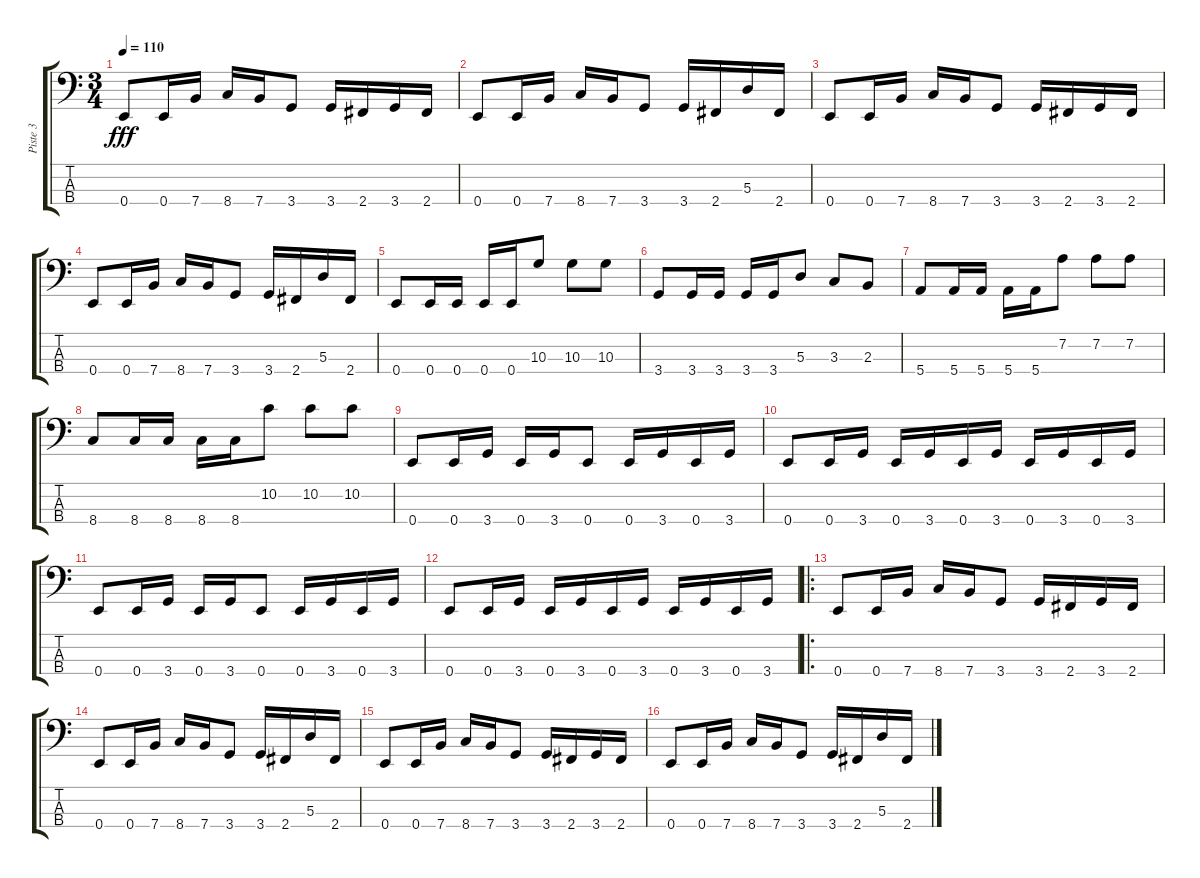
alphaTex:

\track ("Piste 3" "Piste 3") {instrument electricbassfinger}
\staff {score tabs}
\tuning (G2 D2 A1 E1) {hide}
\ts (3 4)
\tempo 110
\clef f4
\ks c
0.4.8{dy fff} 0.4.16 7.4.16 8.4.16 7.4.16 3.4.8 3.4.16 2.4.16 3.4.16 2.4.16 |
0.4.8 0.4.16 7.4.16 8.4.16 7.4.16 3.4.8 3.4.16 2.4.16 5.3.16 2.4.16 |
0.4.8 0.4.16 7.4.16 8.4.16 7.4.16 3.4.8 3.4.16 2.4.16 3.4.16 2.4.16 |
0.4.8 0.4.16 7.4.16 8.4.16 7.4.16 3.4.8 3.4.16 2.4.16 5.3.16 2.4.16 |
0.4.8 0.4.16 0.4.16 0.4.16 0.4.16 10.3.8 10.3.8 10.3.8 |
3.4.8 3.4.16 3.4.16 3.4.16 3.4.16 5.3.8 3.3.8 2.3.8 |
5.4.8 5.4.16 5.4.16 5.4.16 5.4.16 7.2.8 7.2.8 7.2.8 |
8.4.8 8.4.16 8.4.16 8.4.16 8.4.16 10.2.8 10.2.8 10.2.8 |
0.4.8{instrument slapbass1} 0.4.16 3.4.16 0.4.16 3.4.16 0.4.8 0.4.16 3.4.16 0.4.16 3.4.16 |
0.4.8 0.4.16 3.4.16 0.4.16 3.4.16 0.4.16 3.4.16 0.4.16 3.4.16 0.4.16 3.4.16 |
0.4.8{instrument slapbass1} 0.4.16 3.4.16 0.4.16 3.4.16 0.4.8 0.4.16 3.4.16 0.4.16 3.4.16 |
0.4.8 0.4.16 3.4.16 0.4.16 3.4.16 0.4.16 3.4.16 0.4.16 3.4.16 0.4.16 3.4.16 |
\ro
0.4.8{instrument electricbassfinger} 0.4.16 7.4.16 8.4.16 7.4.16 3.4.8 3.4.16 2.4.16 3.4.16 2.4.16 |
0.4.8 0.4.16 7.4.16 8.4.16 7.4.16 3.4.8 3.4.16 2.4.16 5.3.16 2.4.16 |
0.4.8 0.4.16 7.4.16 8.4.16 7.4.16 3.4.8 3.4.16 2.4.16 3.4.16 2.4.16 |
0.4.8 0.4.16 7.4.16 8.4.16 7.4.16 3.4.8 3.4.16 2.4.16 5.3.16 2.4.16
